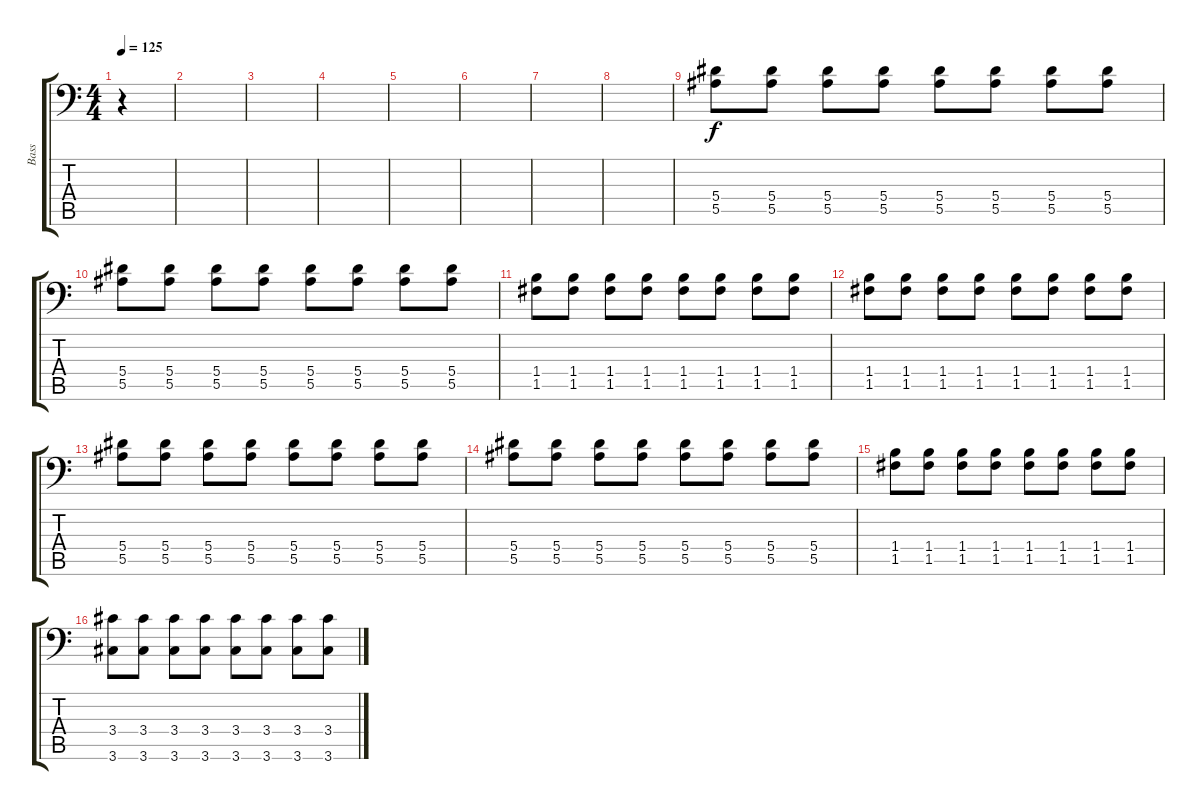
\track ("Bass" "Bass") {instrument electricbasspick}
\staff {score tabs}
\tuning (C4 G3 Eb3 Bb2 F2 Bb1) {hide}
\ts (4 4)
\tempo 125
\clef f4
\ks c
r.4{dy f} |
|
|
|
|
|
|
|
(5.4 5.5).8 (5.4 5.5).8 (5.4 5.5).8 (5.4 5.5).8 (5.4 5.5).8 (5.4 5.5).8 (5.4 5.5).8 (5.4 5.5).8 |
(5.4 5.5).8 (5.4 5.5).8 (5.4 5.5).8 (5.4 5.5).8 (5.4 5.5).8 (5.4 5.5).8 (5.4 5.5).8 (5.4 5.5).8 |
(1.4 1.5).8 (1.4 1.5).8 (1.4 1.5).8 (1.4 1.5).8 (1.4 1.5).8 (1.4 1.5).8 (1.4 1.5).8 (1.4 1.5).8 |
(1.4 1.5).8 (1.4 1.5).8 (1.4 1.5).8 (1.4 1.5).8 (1.4 1.5).8 (1.4 1.5).8 (1.4 1.5).8 (1.4 1.5).8 |
(5.4 5.5).8 (5.4 5.5).8 (5.4 5.5).8 (5.4 5.5).8 (5.4 5.5).8 (5.4 5.5).8 (5.4 5.5).8 (5.4 5.5).8 |
(5.4 5.5).8 (5.4 5.5).8 (5.4 5.5).8 (5.4 5.5).8 (5.4 5.5).8 (5.4 5.5).8 (5.4 5.5).8 (5.4 5.5).8 |
(1.4 1.5).8 (1.4 1.5).8 (1.4 1.5).8 (1.4 1.5).8 (1.4 1.5).8 (1.4 1.5).8 (1.4 1.5).8 (1.4 1.5).8 |
(3.4 3.6).8 (3.4 3.6).8 (3.4 3.6).8 (3.4 3.6).8 (3.4 3.6).8 (3.4 3.6).8 (3.4 3.6).8 (3.4 3.6).8
